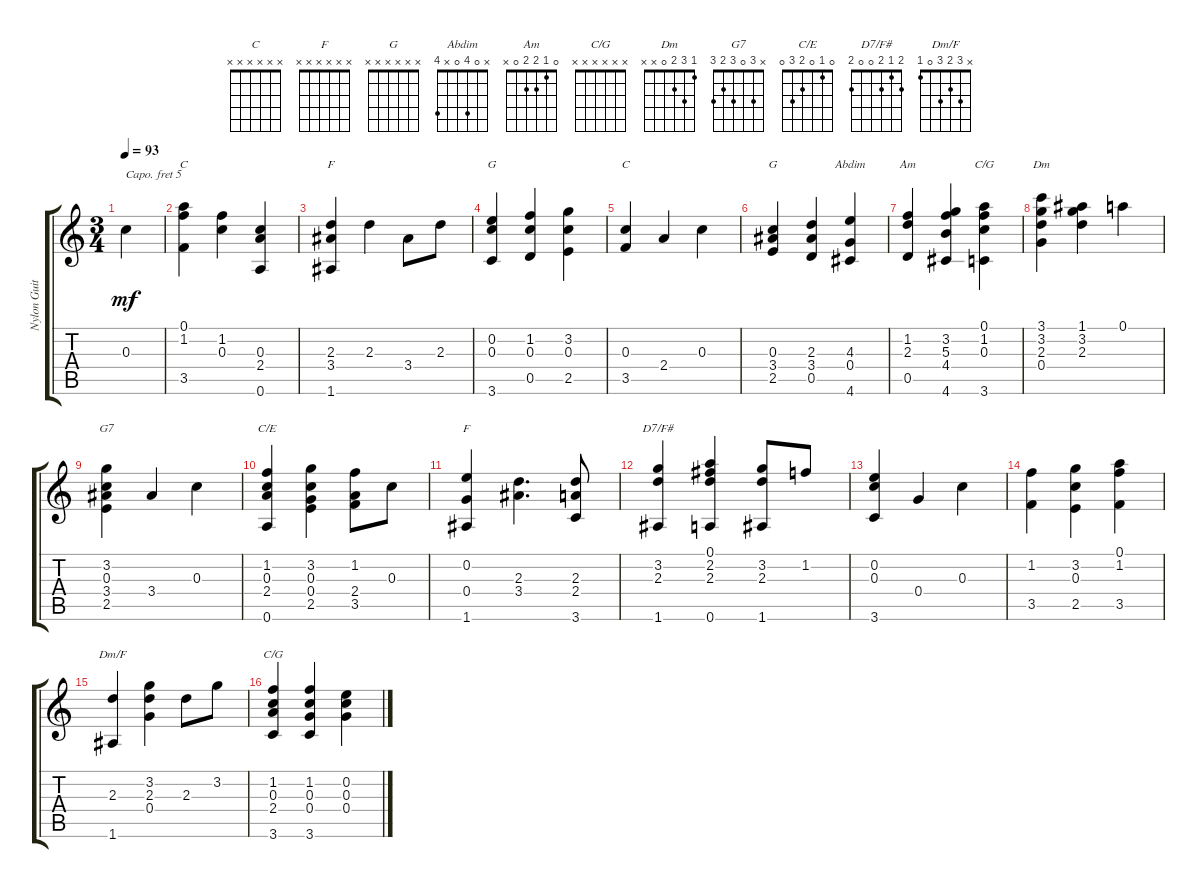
\track ("Nylon Guitar" "Nylon Guit") {instrument acousticguitarnylon}
\staff {score tabs}
\capo 5
\tuning (E4 B3 G3 D3 A2 E2) {hide}
\chord ("C" 0 1 0 2 3 x)
\chord ("F" x 1 2 3 0 1)
\chord ("G" 3 0 0 0 2 3)
\chord ("C" x x x x x x)
\chord ("G" x x x x x x)
\chord ("Abdim" x 0 4 0 x 4)
\chord ("Am" 0 1 2 2 0 x)
\chord ("C/G" 0 1 0 2 3 3)
\chord ("Dm" 1 3 2 0 x x)
\chord ("G7" x 3 0 3 2 3)
\chord ("C/E" 0 1 0 2 3 0)
\chord ("F" x x x x x x)
\chord ("D7/F#" 2 1 2 0 0 2)
\chord ("Dm/F" x 3 2 3 0 1)
\chord ("C/G" x x x x x x)
\ts (3 4)
\tempo 93
\clef g2
\ks c
0.3.4{dy mf instrument acousticguitarnylon} |
(0.1 1.2 3.5).4{ch "C"} (1.2 0.3).4 (0.3 2.4 0.6).4 |
(2.3 3.4 1.6).4{ch "F"} 2.3.4 3.4.8 2.3.8 |
(0.2 0.3 3.6).4{ch "G"} (1.2 0.3 0.5).4 (3.2 0.3 2.5).4 |
(0.3 3.5).4{ch "C"} 2.4.4 0.3.4 |
(0.3 3.4 2.5).4{ch "G"} (2.3 3.4 0.5).4 (4.3 0.4 4.6).4{ch "Abdim"} |
(1.2 2.3 0.5).4{ch "Am"} (3.2 5.3 4.4 4.6).4 (0.1 1.2 0.3 3.6).4{ch "C/G"} |
(3.1 3.2 2.3 0.4).4{ch "Dm"} (1.1 3.2 2.3).4 0.1.4 |
(3.2 0.3 3.4 2.5).4{ch "G7"} 3.4.4 0.3.4 |
(1.2 0.3 2.4 0.6).4{ch "C/E"} (3.2 0.3 0.4 2.5).4 (1.2 2.4 3.5).8 0.3.8 |
(0.2 0.4 1.6).4{ch "F"} (2.3 3.4).4{d} (2.3 2.4 3.6).8 |
(3.2 2.3 1.6).4{ch "D7/F#"} (0.1 2.2 2.3 0.6).4 (3.2 2.3 1.6).8 1.2.8 |
(0.2 0.3 3.6).4 0.4.4 0.3.4 |
(1.2 3.5).4 (3.2 0.3 2.5).4 (0.1 1.2 3.5).4 |
(2.3 1.6).4{ch "Dm/F"} (3.2 2.3 0.4).4 2.3.8 3.2.8 |
(1.2 0.3 2.4 3.6).4{ch "C/G"} (1.2 0.3 0.4 3.6).4 (0.2 0.3 0.4).4
